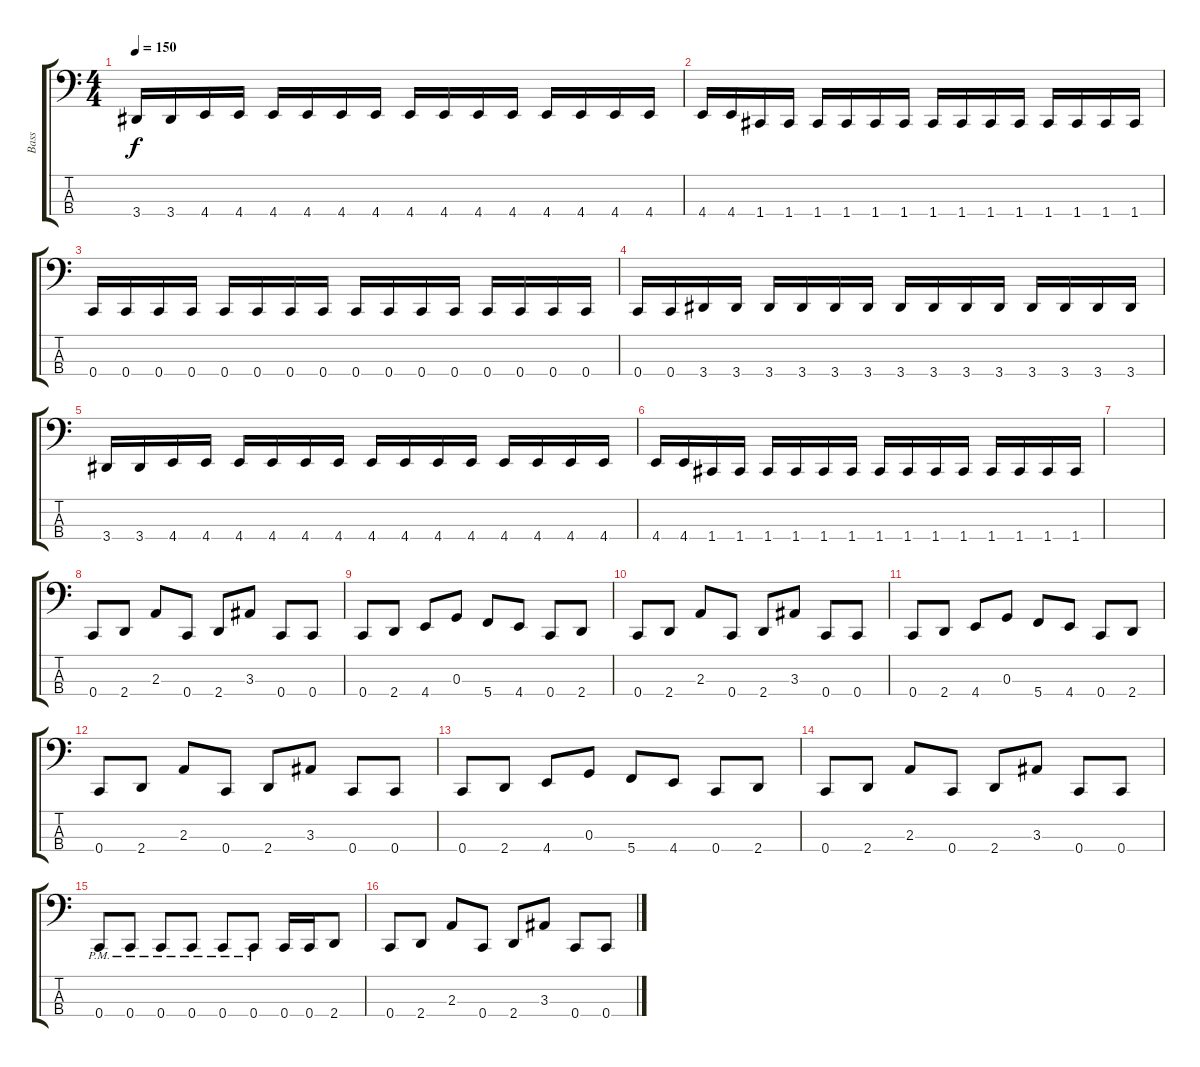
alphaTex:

\track ("Bass" "Bass") {instrument electricbasspick}
\staff {score tabs}
\tuning (F2 C2 G1 C1) {hide}
\ts (4 4)
\tempo 150
\clef f4
\ks c
3.4.16{dy f} 3.4.16 4.4.16 4.4.16 4.4.16 4.4.16 4.4.16 4.4.16 4.4.16 4.4.16 4.4.16 4.4.16 4.4.16 4.4.16 4.4.16 4.4.16 |
4.4.16 4.4.16 1.4.16 1.4.16 1.4.16 1.4.16 1.4.16 1.4.16 1.4.16 1.4.16 1.4.16 1.4.16 1.4.16 1.4.16 1.4.16 1.4.16 |
0.4.16 0.4.16 0.4.16 0.4.16 0.4.16 0.4.16 0.4.16 0.4.16 0.4.16 0.4.16 0.4.16 0.4.16 0.4.16 0.4.16 0.4.16 0.4.16 |
0.4.16 0.4.16 3.4.16 3.4.16 3.4.16 3.4.16 3.4.16 3.4.16 3.4.16 3.4.16 3.4.16 3.4.16 3.4.16 3.4.16 3.4.16 3.4.16 |
3.4.16 3.4.16 4.4.16 4.4.16 4.4.16 4.4.16 4.4.16 4.4.16 4.4.16 4.4.16 4.4.16 4.4.16 4.4.16 4.4.16 4.4.16 4.4.16 |
4.4.16 4.4.16 1.4.16 1.4.16 1.4.16 1.4.16 1.4.16 1.4.16 1.4.16 1.4.16 1.4.16 1.4.16 1.4.16 1.4.16 1.4.16 1.4.16 |
|
0.4.8 2.4.8 2.3.8 0.4.8 2.4.8 3.3.8 0.4.8 0.4.8 |
0.4.8 2.4.8{volume 14} 4.4.8 0.3.8 5.4.8 4.4.8 0.4.8{volume 12} 2.4.8 |
0.4.8 2.4.8 2.3.8 0.4.8 2.4.8 3.3.8 0.4.8 0.4.8 |
0.4.8 2.4.8 4.4.8 0.3.8 5.4.8 4.4.8 0.4.8 2.4.8 |
0.4.8 2.4.8 2.3.8 0.4.8 2.4.8 3.3.8 0.4.8 0.4.8 |
0.4.8 2.4.8 4.4.8 0.3.8 5.4.8 4.4.8 0.4.8 2.4.8 |
0.4.8 2.4.8 2.3.8 0.4.8 2.4.8 3.3.8 0.4.8 0.4.8 |
0.4{pm}.8 0.4{pm}.8 0.4{pm}.8 0.4{pm}.8 0.4{pm}.8 0.4{pm}.8 0.4.16 0.4.16 2.4.8 |
0.4.8 2.4.8 2.3.8 0.4.8 2.4.8 3.3.8 0.4.8 0.4.8
